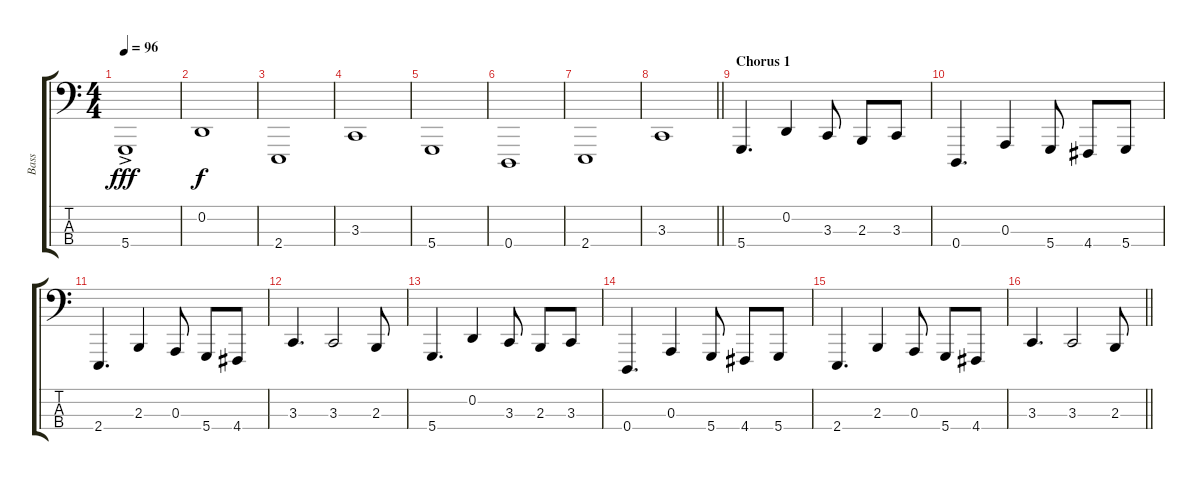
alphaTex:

\track ("Bass" "Bass") {instrument stringensemble1}
\staff {score tabs}
\tuning (G2 D2 A1 D1) {hide}
\ts (4 4)
\tempo 96
\clef f4
\ks c
5.4{ac}.1{dy fff} |
0.2.1{dy f} |
2.4.1 |
3.3.1 |
5.4.1 |
0.4.1 |
2.4.1 |
\barLineRight lightlight
3.3.1 |
\section ("" "Chorus 1")
5.4.4{d} 0.2.4 3.3.8 2.3.8 3.3.8 |
0.4.4{d} 0.3.4 5.4.8 4.4.8 5.4.8 |
2.4.4{d} 2.3.4 0.3.8 5.4.8 4.4.8 |
3.3.4{d} 3.3.2 2.3.8 |
5.4.4{d} 0.2.4 3.3.8 2.3.8 3.3.8 |
0.4.4{d} 0.3.4 5.4.8 4.4.8 5.4.8 |
2.4.4{d} 2.3.4 0.3.8 5.4.8 4.4.8 |
\barLineRight lightlight
3.3.4{d} 3.3.2 2.3.8
